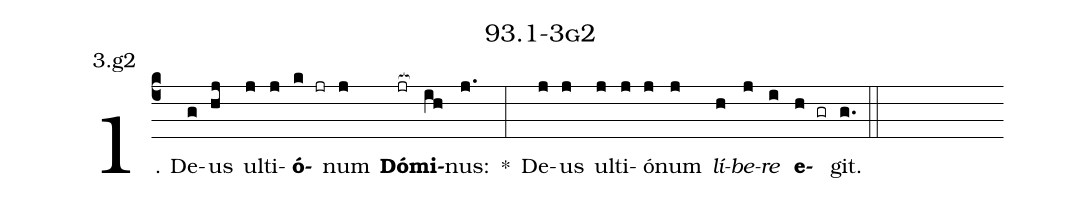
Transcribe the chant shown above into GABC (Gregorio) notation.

name: 93.1-3g2;
annotation: 3.g2;
%%
(c4)1. De(g)us(hj) ul(j)ti(j)<b>ó</b>(k jr)num(j) <b>Dó</b>(jr[ocb:1{])<b>mi</b>(ih[ocb:0}])nus:(j.) *(:) De(j)us(j) ul(j)ti(j)ó(j)num(j) <i>lí</i>(h)<i>be</i>(j)<i>re</i>(i) <b>e</b>(h gr)git.(g.) (::)


%E(j) u(h) o(j) u(i) a(h) e.(g.) (::)
